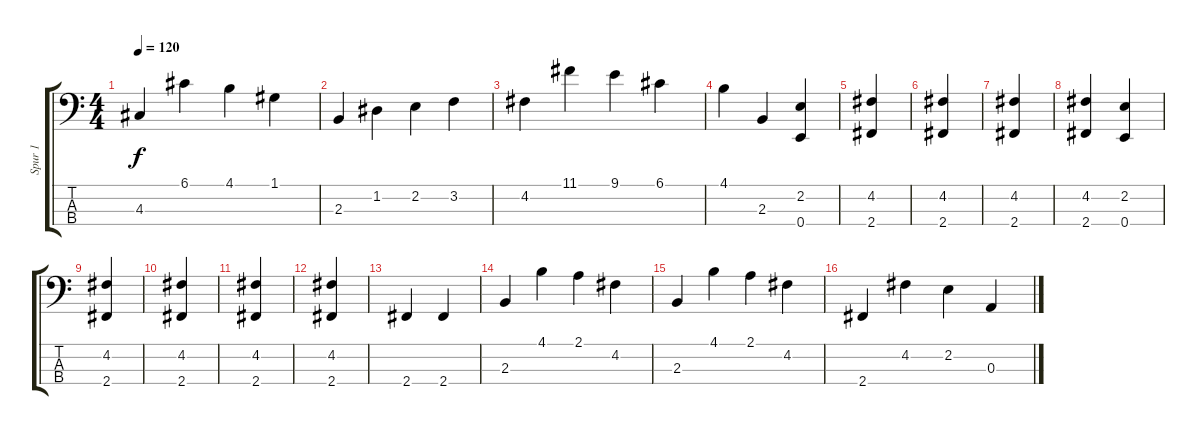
\track ("Spur 1" "Spur 1") {instrument acousticguitarsteel}
\staff {score tabs}
\tuning (G2 D2 A1 E1) {hide}
\ts (4 4)
\tempo 120
\clef f4
\ks c
4.3.4{dy f} 6.1.4 4.1.4 1.1.4 |
2.3.4 1.2.4 2.2.4 3.2.4 |
4.2.4 11.1.4 9.1.4 6.1.4 |
4.1.4 2.3.4 (2.2 0.4).4 |
(4.2 2.4).4 |
(4.2 2.4).4 |
(4.2 2.4).4 |
(4.2 2.4).4 (2.2 0.4).4 |
(4.2 2.4).4 |
(4.2 2.4).4 |
(4.2 2.4).4 |
(4.2 2.4).4 |
2.4.4 2.4.4 |
2.3.4 4.1.4 2.1.4 4.2.4 |
2.3.4 4.1.4 2.1.4 4.2.4 |
2.4.4 4.2.4 2.2.4 0.3.4
